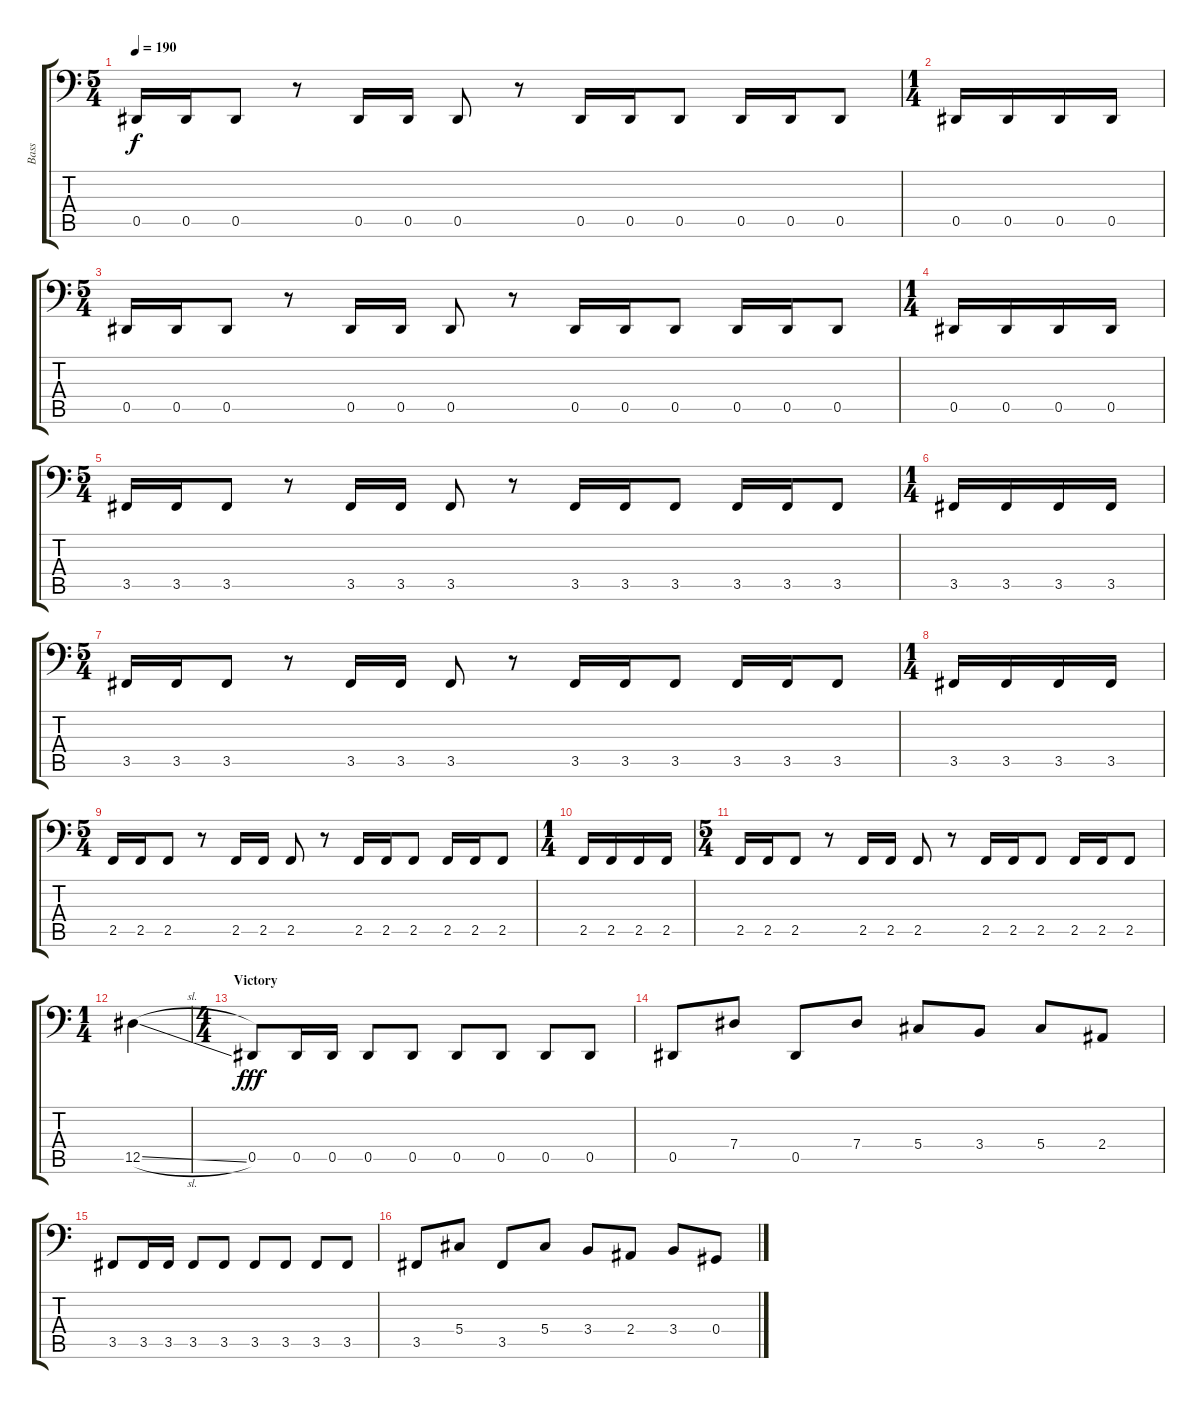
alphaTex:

\track ("Bass" "Bass") {instrument electricbassfinger}
\staff {score tabs}
\tuning (B2 Gb2 Db2 Ab1 Eb1 Bb0) {hide}
\ts (5 4)
\tempo 190
\clef f4
\ks c
0.5.16{dy f} 0.5.16 0.5.8 r.8 0.5.16 0.5.16 0.5.8 r.8 0.5.16 0.5.16 0.5.8 0.5.16 0.5.16 0.5.8 |
\ts (1 4)
0.5.16 0.5.16 0.5.16 0.5.16 |
\ts (5 4)
0.5.16 0.5.16 0.5.8 r.8 0.5.16 0.5.16 0.5.8 r.8 0.5.16 0.5.16 0.5.8 0.5.16 0.5.16 0.5.8 |
\ts (1 4)
0.5.16 0.5.16 0.5.16 0.5.16 |
\ts (5 4)
3.5.16 3.5.16 3.5.8 r.8 3.5.16 3.5.16 3.5.8 r.8 3.5.16 3.5.16 3.5.8 3.5.16 3.5.16 3.5.8 |
\ts (1 4)
3.5.16 3.5.16 3.5.16 3.5.16 |
\ts (5 4)
3.5.16 3.5.16 3.5.8 r.8 3.5.16 3.5.16 3.5.8 r.8 3.5.16 3.5.16 3.5.8 3.5.16 3.5.16 3.5.8 |
\ts (1 4)
3.5.16 3.5.16 3.5.16 3.5.16 |
\ts (5 4)
2.5.16 2.5.16 2.5.8 r.8 2.5.16 2.5.16 2.5.8 r.8 2.5.16 2.5.16 2.5.8 2.5.16 2.5.16 2.5.8 |
\ts (1 4)
2.5.16 2.5.16 2.5.16 2.5.16 |
\ts (5 4)
2.5.16 2.5.16 2.5.8 r.8 2.5.16 2.5.16 2.5.8 r.8 2.5.16 2.5.16 2.5.8 2.5.16 2.5.16 2.5.8 |
\ts (1 4)
12.5{sl}.4 |
\ts (4 4)
\section ("" "Victory")
0.5.8{dy fff} 0.5.16 0.5.16 0.5.8 0.5.8 0.5.8 0.5.8 0.5.8 0.5.8 |
0.5.8 7.4.8 0.5.8 7.4.8 5.4.8 3.4.8 5.4.8 2.4.8 |
3.5.8 3.5.16 3.5.16 3.5.8 3.5.8 3.5.8 3.5.8 3.5.8 3.5.8 |
3.5.8 5.4.8 3.5.8 5.4.8 3.4.8 2.4.8 3.4.8 0.4.8
